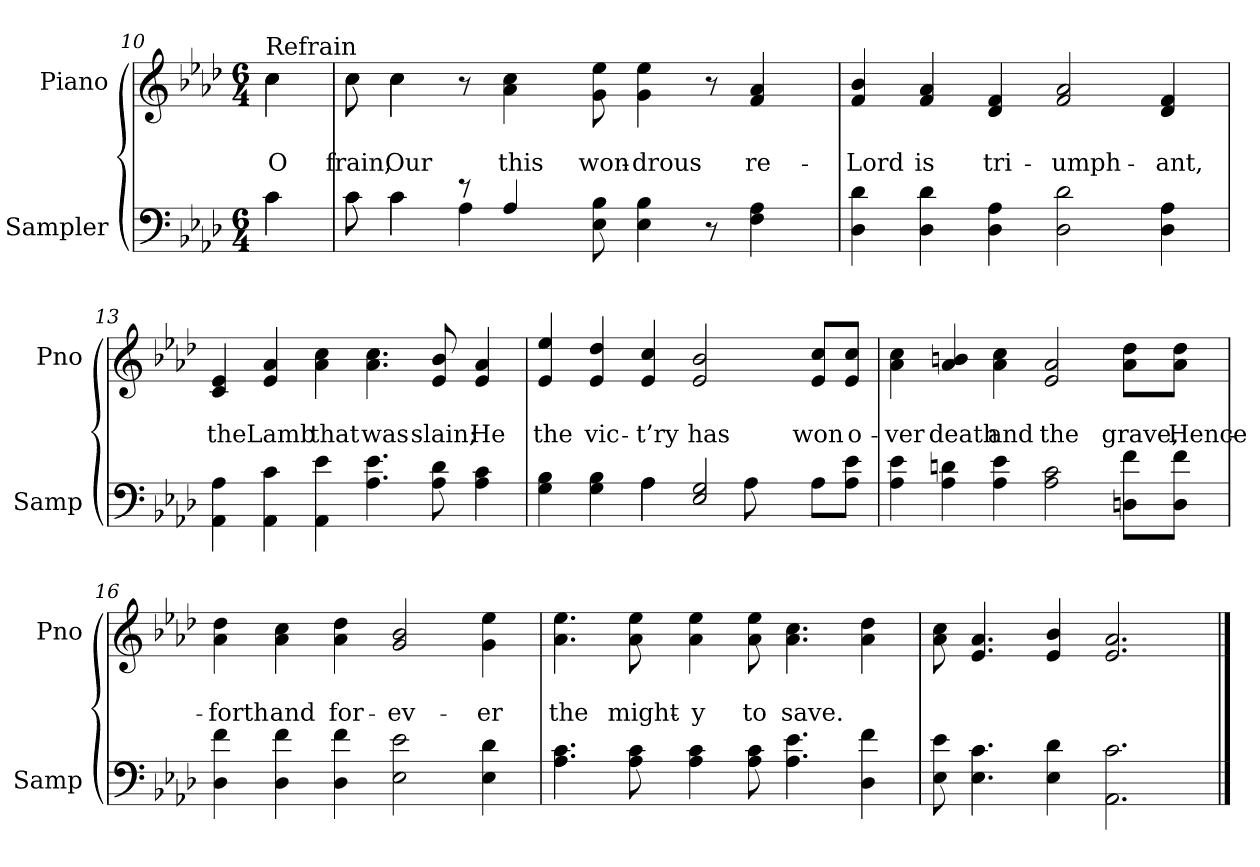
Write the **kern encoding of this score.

**kern	**kern	**text	**text
*part2	*part1	*part1	*part1
*staff2	*staff1	*staff1	*staff1
*I"Sampler	*I"Piano	*	*
*I'Samp	*I'Pno	*	*
*clefF4	*clefG2	*	*
*k[b-e-a-d-]	*k[b-e-a-d-]	*	*
*A-:	*A-:	*	*
*M6/4	*M6/4	*	*
=10	=10	=10	=10
*^	*^	*	*
!	!	!LO:TX:t=Refrain	!	!	!
4c\	4c	4cc\	4cc	.	O
=11	=11	=11	=11	=11	=11
8c\	8c	8cc\	8cc	.	-frain,
4c\	4c	4cc\	4cc	.	Our
8r	4A-	8r	1ryy	.	.
4A-/	.	4a- 4cc	.	.	this
.	2..ryy	.	.	.	.
8E- 8B-	.	8g 8ee-	.	.	won-
4E- 4B-	.	4g 4ee-	.	.	-drous
8r	.	8r	.	.	.
4F 4A-	.	4f 4a-	.	.	re-
.	.	.	8ryy	.	.
*v	*v	*	*	*	*
*	*v	*v	*	*
=12	=12	=12	=12
4D- 4d-	4f 4b-	.	Lord
4D- 4d-	4f 4a-	.	is
4D- 4A-	4d- 4f	.	tri-
2D- 2d-	2f 2a-	.	-umph-
4D- 4A-	4d- 4f	.	-ant,
=13	=13	=13	=13
4AA- 4A-	4c 4e-	.	the
4AA- 4c	4e- 4a-	.	Lamb
4AA- 4e-	4a- 4cc	.	that
4.A- 4.e-	4.a- 4.cc	.	was
8A- 8d-	8e- 8b-	.	slain;
4A- 4c	4e- 4a-	.	He
=14	=14	=14	=14
*^	*	*	*
4G 4B-	2ryy	4e- 4ee-	.	the
4G 4B-	.	4e- 4dd-	.	vic-
4A-\	4A-	4e- 4cc	.	-t’ry
2E- 2G	4ryy	2e- 2b-	.	has
.	8A-	.	.	.
.	4.ryy	.	.	.
8A-\L	.	8e-/ 8cc/L	.	won
8A-\ 8e-\J	.	8e-/ 8cc/J	.	o-
*v	*v	*	*	*
=15	=15	=15	=15
4A- 4e-	4a- 4cc	.	-ver
4A- 4dn	4a- 4bn	.	death
4A- 4e-	4a- 4cc	.	and
2A- 2c	2e- 2a-	.	the
8Dn\ 8f\L	8a-\ 8dd-\L	.	grave,
8D\ 8f\J	8a-\ 8dd-\J	.	Hence-
=16	=16	=16	=16
4D- 4f	4a- 4dd-	.	-forth
4D- 4f	4a- 4cc	.	and
4D- 4f	4a- 4dd-	.	for-
2E- 2e-	2g 2b-	.	-ev-
4E- 4d-	4g 4ee-	.	-er
=17	=17	=17	=17
4.A- 4.c	4.a- 4.ee-	.	the
8A- 8c	8a- 8ee-	.	might-
4A- 4c	4a- 4ee-	.	-y
8A- 8c	8a- 8ee-	.	to
4.A- 4.e-	4.a- 4.cc	.	save.
4D- 4f	4a- 4dd-	.	.
=18	=18	=18	=18
8E- 8e-	8a- 8cc	.	.
4.E- 4.c	4.e- 4.a-	.	.
4E- 4d-	4e- 4b-	.	.
2.AA- 2.c	2.e- 2.a-	.	.
==	==	==	==
*-	*-	*-	*-
